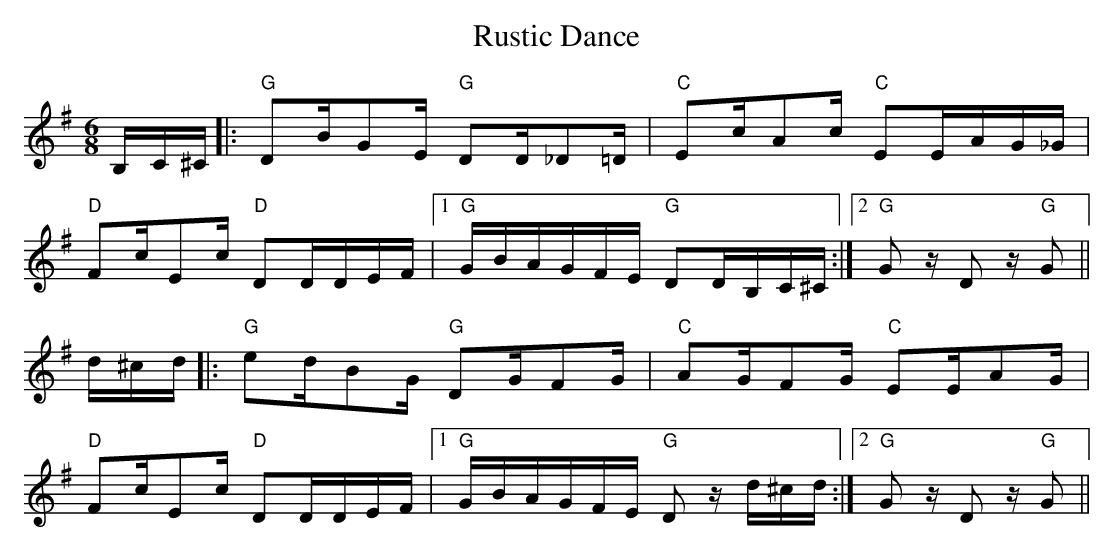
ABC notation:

X:1
T: Rustic Dance
L:1/8
M:6/8
K:G
B,/C/^C/ |: "G"DB/GE/ "G"DD/_D=D/ |\
"C"Ec/Ac/ "C"EE/A/G/_G/ |
"D"Fc/Ec/ "D"DD/D/E/F/ \
|1 "G"G/B/A/G/F/E/ "G"DD/B,/C/^C/ :|2\
"G"G z/2  D z/2  "G"G ||
d/^c/d/ |: "G"ed/BG/ "G"DG/FG/ |\
"C"AG/FG/ "C"EE/AG/ |
"D"Fc/Ec/ "D"DD/D/E/F/ \
|1 "G"G/B/A/G/F/E/ "G"D z/2  d/^c/d/ :|2\
"G"G z/2  D z/2  "G"G ||
